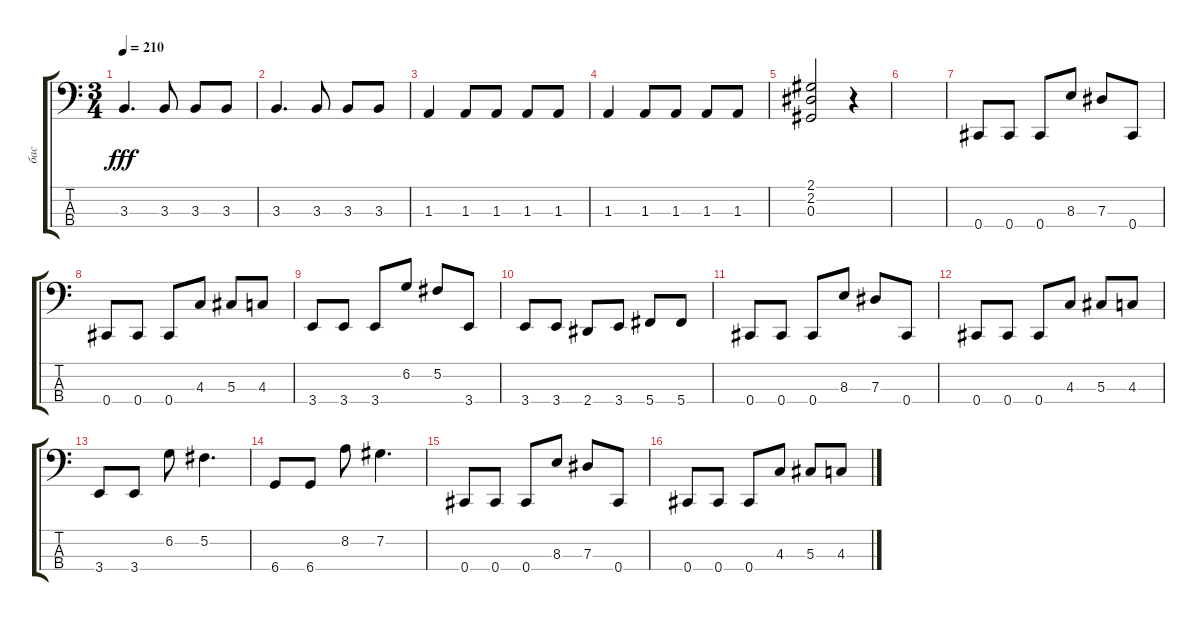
\track ("бас" "бас") {instrument electricbasspick}
\staff {score tabs}
\tuning (Gb2 Db2 Ab1 Db1) {hide}
\ts (3 4)
\tempo 210
\clef f4
\ks c
3.3.4{d dy fff} 3.3.8 3.3.8 3.3.8 |
3.3.4{d} 3.3.8 3.3.8 3.3.8 |
1.3.4 1.3.8 1.3.8 1.3.8 1.3.8 |
1.3.4 1.3.8 1.3.8 1.3.8 1.3.8 |
(2.1 2.2 0.3).2 r.4 |
|
0.4.8 0.4.8 0.4.8 8.3.8 7.3.8 0.4.8 |
0.4.8 0.4.8 0.4.8 4.3.8 5.3.8 4.3.8 |
3.4.8 3.4.8 3.4.8 6.2.8 5.2.8 3.4.8 |
3.4.8 3.4.8 2.4.8 3.4.8 5.4.8 5.4.8 |
0.4.8 0.4.8 0.4.8 8.3.8 7.3.8 0.4.8 |
0.4.8 0.4.8 0.4.8 4.3.8 5.3.8 4.3.8 |
3.4.8 3.4.8 6.2.8 5.2.4{d} |
6.4.8 6.4.8 8.2.8 7.2.4{d} |
0.4.8 0.4.8 0.4.8 8.3.8 7.3.8 0.4.8 |
0.4.8 0.4.8 0.4.8 4.3.8 5.3.8 4.3.8
